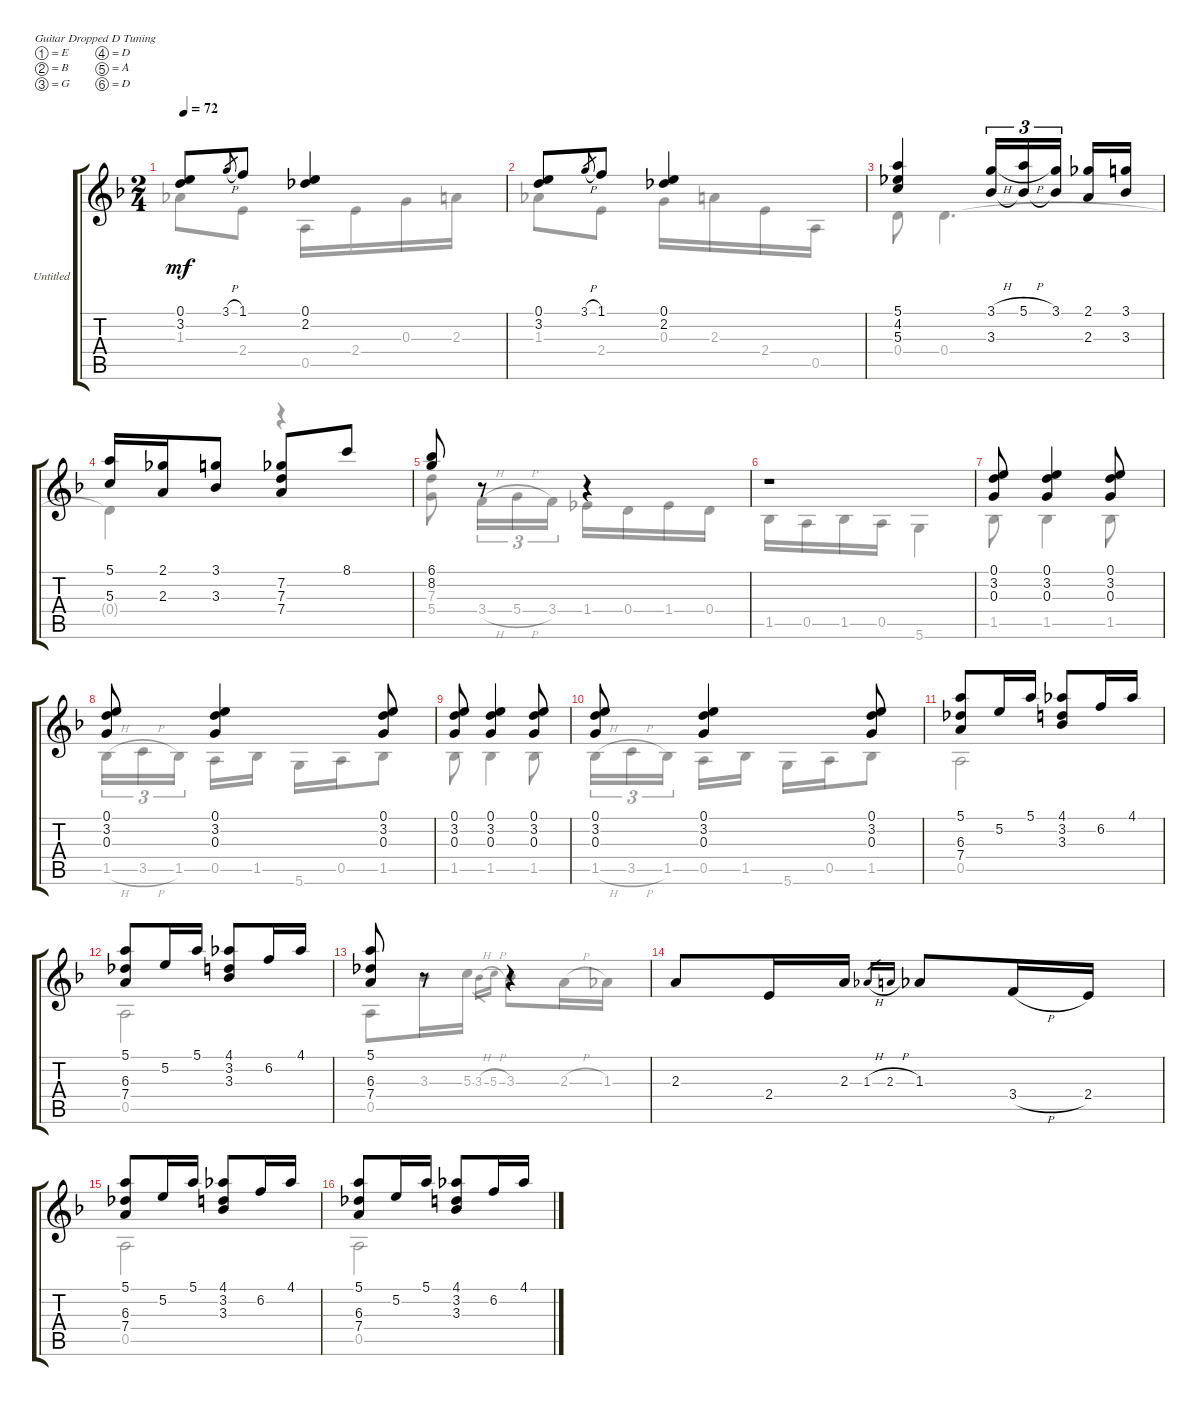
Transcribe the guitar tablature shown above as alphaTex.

\bracketExtendMode groupsimilarinstruments
\firstSystemTrackNameOrientation horizontal
\otherSystemsTrackNameOrientation horizontal
\track ("Untitled" "Untitled") {instrument acousticguitarnylon}
\staff {score tabs}
\tuning (E4 B3 G3 D3 A2 D2)
\voice
\ts (2 4)
\tempo 72
\clef g2
\ks dminor
(0.1 3.2).8{dy mf} 3.1{h}.8{gr} 1.1.8 (0.1 2.2).4 |
(0.1 3.2).8 3.1{h}.8{gr} 1.1.8 (0.1 2.2).4 |
(5.1 4.2 5.3).4 (3.1{h} 3.3).16{tu (3 2)} (5.1{h} 3.3{t}).16{tu (3 2)} (3.1 3.3{t}).16{tu (3 2)} (2.1 2.3).16 (3.1 3.3).16 |
(5.1 5.3).16 (2.1 2.3).16 (3.1 3.3).8 (7.2 7.3 7.4).8 8.1.8 |
(6.1 8.2).8 r.8 r.4 |
r.1 |
(0.1 3.2 0.3).8 (0.1 3.2 0.3).4 (0.1 3.2 0.3).8 |
(0.1 3.2 0.3).8 (0.1 3.2 0.3).4 (0.1 3.2 0.3).8 |
(0.1 3.2 0.3).8 (0.1 3.2 0.3).4 (0.1 3.2 0.3).8 |
(0.1 3.2 0.3).8 (0.1 3.2 0.3).4 (0.1 3.2 0.3).8 |
(5.1 6.3 7.4).8 5.2.16 5.1.16 (4.1 3.2 3.3).8 6.2.16 4.1.16 |
(5.1 6.3 7.4).8 5.2.16 5.1.16 (4.1 3.2 3.3).8 6.2.16 4.1.16 |
(5.1 6.3 7.4).8 r.8 r.4 |
2.3.8 2.4.16 2.3.16 1.3{h}.16{gr} 2.3{h}.16{gr} 1.3.8 3.4{h}.16 2.4.16 |
(5.1 6.3 7.4).8 5.2.16 5.1.16 (4.1 3.2 3.3).8 6.2.16 4.1.16 |
(5.1 6.3 7.4).8 5.2.16 5.1.16 (4.1 3.2 3.3).8 6.2.16 4.1.16
\voice
\clef g2
\ottava regular
\simile none
\ks dminor
1.3.8{dy mf} 2.4.8 0.5.16 2.4.16 0.3.16 2.3.16 |
1.3.8 2.4.8 0.3.16 2.3.16 2.4.16 0.5.16 |
0.4.8 0.4.4{d} |
0.4{t}.4 r.4 |
(7.3 5.4).8 3.4{h}.16{tu (3 2)} 5.4{h}.16{tu (3 2)} 3.4.16{tu (3 2)} 1.4.16 0.4.16 1.4.16 0.4.16 |
1.5.16 0.5.16 1.5.16 0.5.16 5.6.4 |
1.5.8 1.5.4 1.5.8 |
1.5{h}.16{tu (3 2)} 3.5{h}.16{tu (3 2)} 1.5.16{tu (3 2)} 0.5.16 1.5.16 5.6.16 0.5.16 1.5.8 |
1.5.8 1.5.4 1.5.8 |
1.5{h}.16{tu (3 2)} 3.5{h}.16{tu (3 2)} 1.5.16{tu (3 2)} 0.5.16 1.5.16 5.6.16 0.5.16 1.5.8 |
0.5.2 |
0.5.2 |
0.5.8 3.3.16 5.3.16 3.3{h}.16{gr} 5.3{h}.16{gr} 3.3.8 2.3{h}.16 1.3.16 |
|
0.5.2 |
0.5.2
